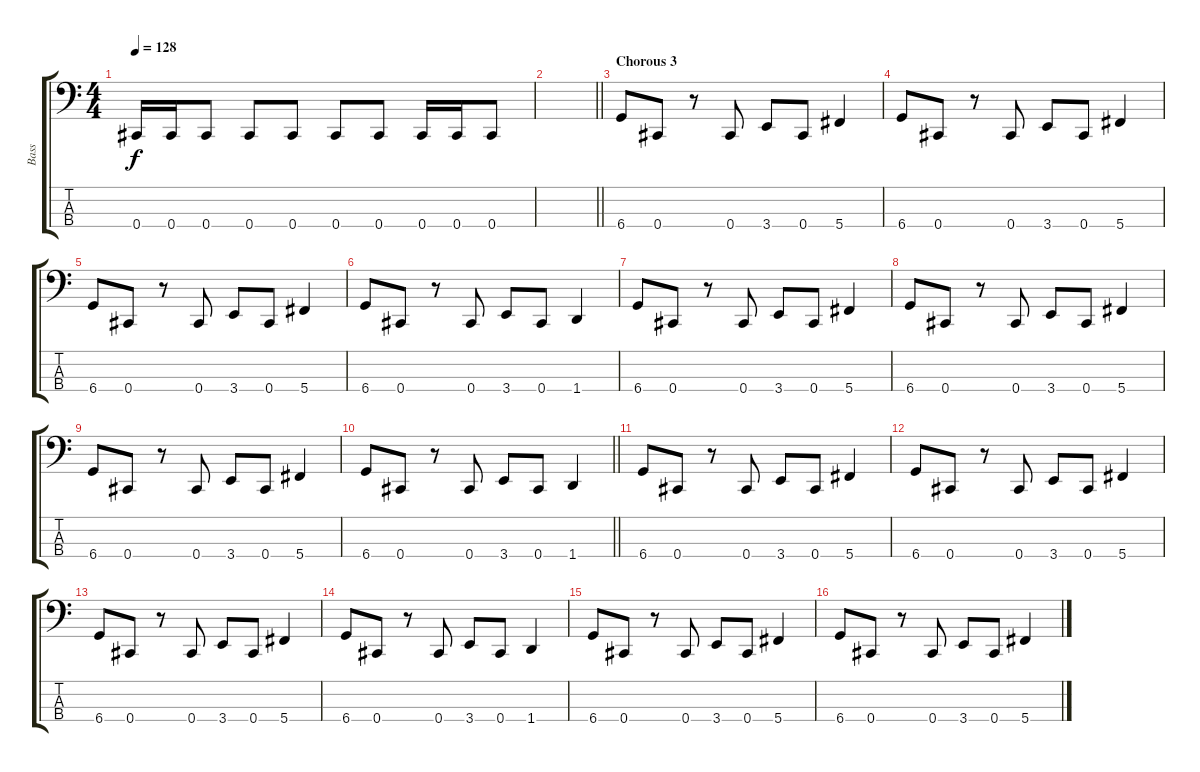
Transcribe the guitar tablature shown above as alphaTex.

\track ("Bass" "Bass") {instrument electricbassfinger}
\staff {score tabs}
\tuning (Gb2 Db2 Ab1 Db1) {hide}
\ts (4 4)
\tempo 128
\clef f4
\ks c
0.4.16{dy f} 0.4.16 0.4.8 0.4.8 0.4.8 0.4.8 0.4.8 0.4.16 0.4.16 0.4.8 |
\barLineRight lightlight
|
\section ("" "Chorous 3")
6.4.8 0.4.8 r.8 0.4.8 3.4.8 0.4.8 5.4.4 |
6.4.8 0.4.8 r.8 0.4.8 3.4.8 0.4.8 5.4.4 |
6.4.8 0.4.8 r.8 0.4.8 3.4.8 0.4.8 5.4.4 |
6.4.8 0.4.8 r.8 0.4.8 3.4.8 0.4.8 1.4.4 |
6.4.8 0.4.8 r.8 0.4.8 3.4.8 0.4.8 5.4.4 |
6.4.8 0.4.8 r.8 0.4.8 3.4.8 0.4.8 5.4.4 |
6.4.8 0.4.8 r.8 0.4.8 3.4.8 0.4.8 5.4.4 |
\barLineRight lightlight
6.4.8 0.4.8 r.8 0.4.8 3.4.8 0.4.8 1.4.4 |
\section ("" "")
6.4.8 0.4.8 r.8 0.4.8 3.4.8 0.4.8 5.4.4 |
6.4.8 0.4.8 r.8 0.4.8 3.4.8 0.4.8 5.4.4 |
6.4.8 0.4.8 r.8 0.4.8 3.4.8 0.4.8 5.4.4 |
6.4.8 0.4.8 r.8 0.4.8 3.4.8 0.4.8 1.4.4 |
6.4.8 0.4.8 r.8 0.4.8 3.4.8 0.4.8 5.4.4 |
6.4.8 0.4.8 r.8 0.4.8 3.4.8 0.4.8 5.4.4
